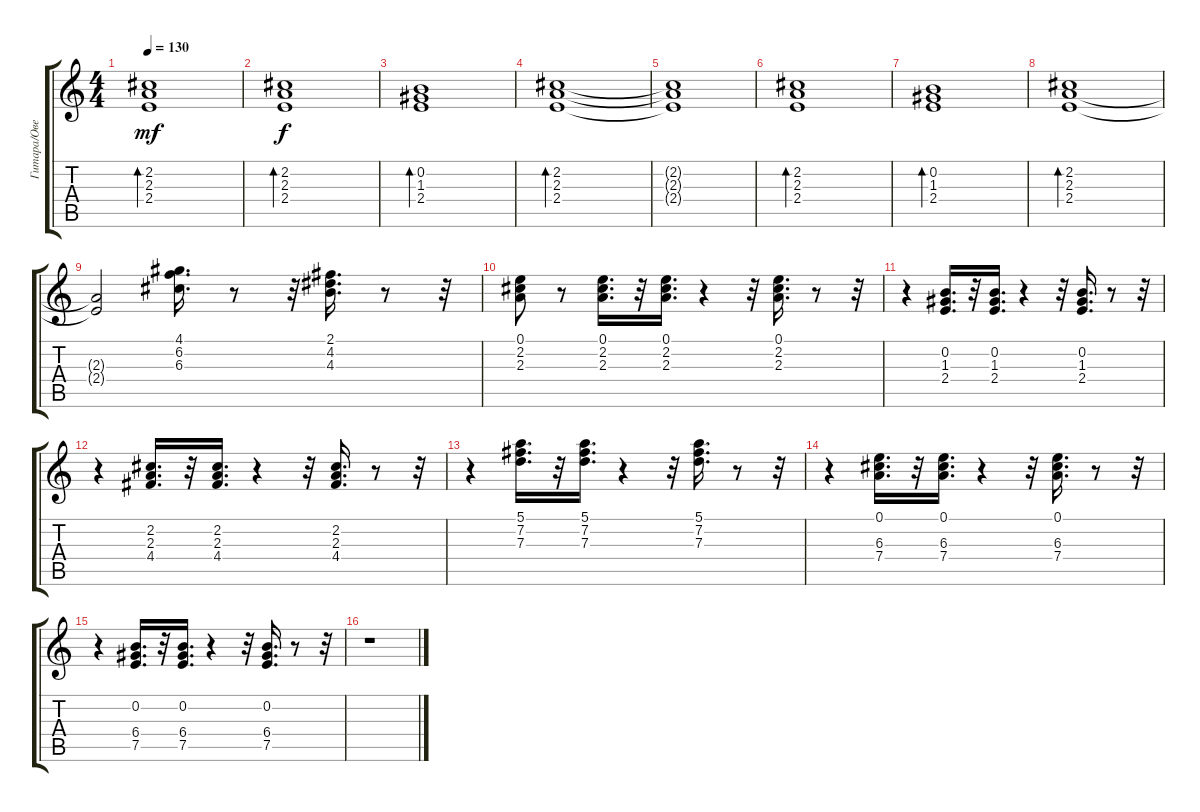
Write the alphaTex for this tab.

\track ("Гитара/Овердрайв" "Гитара/Ове") {instrument acousticguitarnylon}
\staff {score tabs}
\tuning (E4 B3 G3 D3 A2 E2) {hide}
\ts (4 4)
\tempo 130
\clef g2
\ks c
(2.2 2.3 2.4).1{bd 240 dy mf} |
(2.2 2.3 2.4).1{bd 240 dy f} |
(0.2 1.3 2.4).1{bd 240} |
(2.2 2.3 2.4).1{bd 240} |
(2.2{t} 2.3{t} 2.4{t}).1 |
(2.2 2.3 2.4).1{bd 240} |
(0.2 1.3 2.4).1{bd 240} |
(2.2 2.3 2.4).1{bd 240} |
(2.3{t} 2.4{t}).2 (4.1 6.2 6.3).16{d} r.8 r.32 (2.1 4.2 4.3).16{d} r.8 r.32 |
(0.1 2.2 2.3).8 r.8 (0.1 2.2 2.3).16{d} r.32 (0.1 2.2 2.3).16{d} r.4 r.32 (0.1 2.2 2.3).16{d} r.8 r.32 |
r.4 (0.2 1.3 2.4).16{d} r.32 (0.2 1.3 2.4).16{d} r.4 r.32 (0.2 1.3 2.4).16{d} r.8 r.32 |
r.4 (2.2 2.3 4.4).16{d} r.32 (2.2 2.3 4.4).16{d} r.4 r.32 (2.2 2.3 4.4).16{d} r.8 r.32 |
r.4 (5.1 7.2 7.3).16{d} r.32 (5.1 7.2 7.3).16{d} r.4 r.32 (5.1 7.2 7.3).16{d} r.8 r.32 |
r.4 (0.1 6.3 7.4).16{d} r.32 (0.1 6.3 7.4).16{d} r.4 r.32 (0.1 6.3 7.4).16{d} r.8 r.32 |
r.4 (0.2 6.4 7.5).16{d} r.32 (0.2 6.4 7.5).16{d} r.4 r.32 (0.2 6.4 7.5).16{d} r.8 r.32 |
r.1
